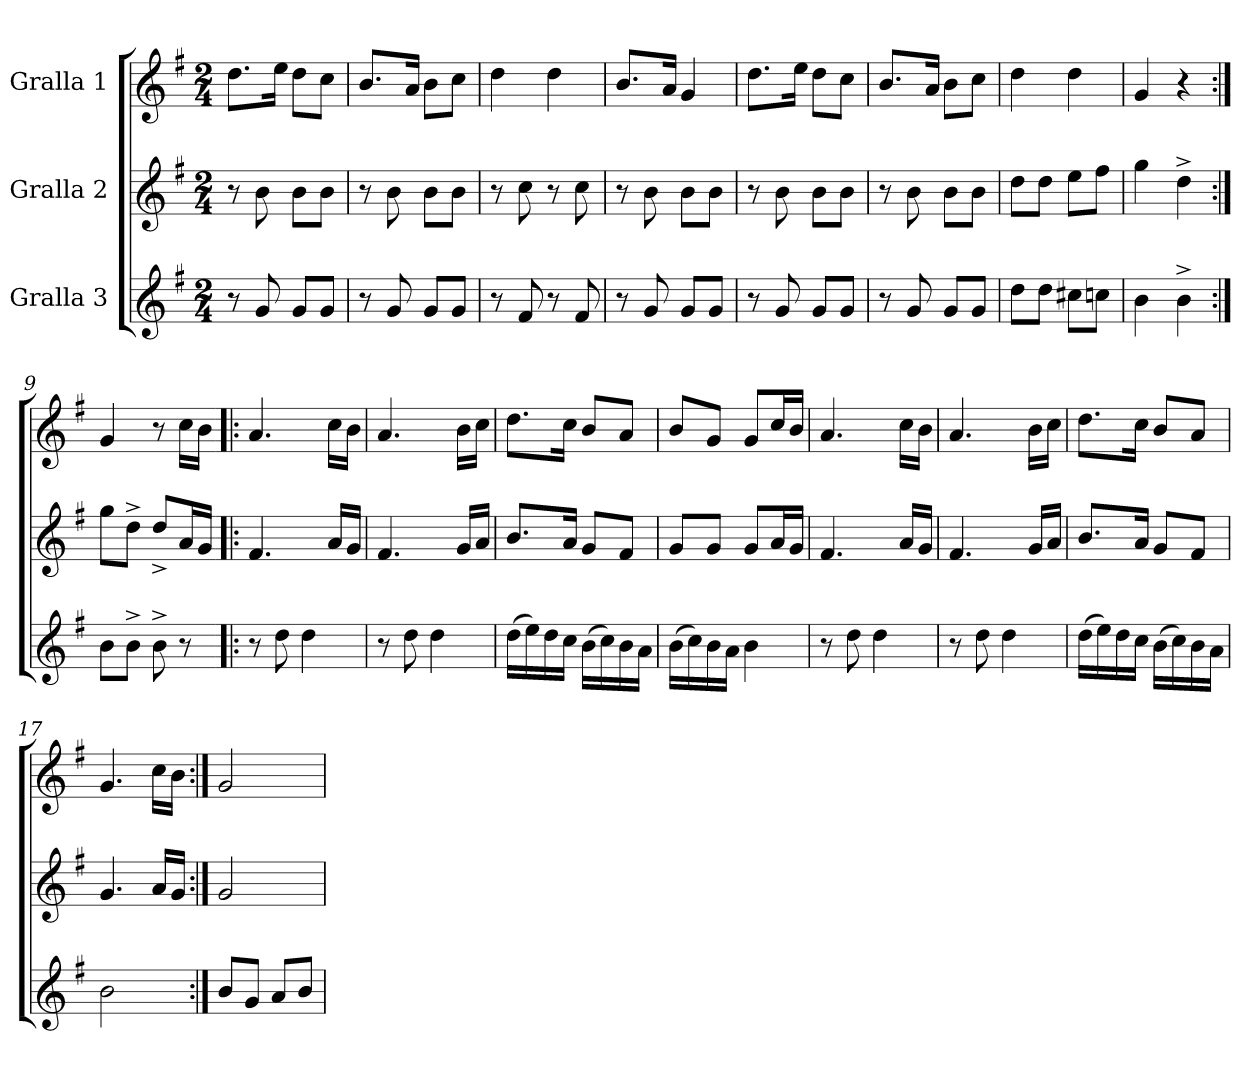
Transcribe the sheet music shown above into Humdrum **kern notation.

**kern	**kern	**kern
*part3	*part2	*part1
*staff3	*staff2	*staff1
*I"Gralla 3	*I"Gralla 2	*I"Gralla 1
*clefG2	*clefG2	*clefG2
*k[f#]	*k[f#]	*k[f#]
*G:	*G:	*G:
*M2/4	*M2/4	*M2/4
*MM120	*MM120	*MM120
=1	=1	=1
8r	8r	8.dd\L
8g/	8b\	.
.	.	16ee\Jk
8g/L	8b\L	8dd\L
8g/J	8b\J	8cc\J
=2	=2	=2
8r	8r	8.b/L
8g/	8b\	.
.	.	16a/Jk
8g/L	8b\L	8b\L
8g/J	8b\J	8cc\J
=3	=3	=3
8r	8r	4dd\
8f#/	8cc\	.
8r	8r	4dd\
8f#/	8cc\	.
=4	=4	=4
8r	8r	8.b/L
8g/	8b\	.
.	.	16a/Jk
8g/L	8b\L	4g/
8g/J	8b\J	.
=5	=5	=5
8r	8r	8.dd\L
8g/	8b\	.
.	.	16ee\Jk
8g/L	8b\L	8dd\L
8g/J	8b\J	8cc\J
=6	=6	=6
8r	8r	8.b/L
8g/	8b\	.
.	.	16a/Jk
8g/L	8b\L	8b\L
8g/J	8b\J	8cc\J
=7	=7	=7
8dd\L	8dd\L	4dd\
8dd\J	8dd\J	.
8cc#X\L	8ee\L	4dd\
8ccn\J	8ff#\J	.
=8	=8	=8
4b\	4gg\	4g/
4b^\	4dd^\	4r
=9:|!	=9:|!	=9:|!
8b\L	8gg\L	4g/
8b^\J	8dd^\J	.
8b^\	8dd^/L	8r
8r	16a/L	16cc\LL
.	16g/JJ	16b\JJ
!!LO:LB:g=z
=10!|:	=10!|:	=10!|:
8r	4.f#/	4.a/
8dd\	.	.
4dd\	.	.
.	16a/LL	16cc\LL
.	16g/JJ	16b\JJ
=11	=11	=11
8r	4.f#/	4.a/
8dd\	.	.
4dd\	.	.
.	16g/LL	16b\LL
.	16a/JJ	16cc\JJ
=12	=12	=12
(>16dd\LL	8.b/L	8.dd\L
16ee\)	.	.
16dd\	.	.
16cc\JJ	16a/Jk	16cc\Jk
(>16b\LL	8g/L	8b/L
16cc\)	.	.
16b\	8f#/J	8a/J
16a\JJ	.	.
=13	=13	=13
(>16b\LL	8g/L	8b/L
16cc\)	.	.
16b\	8g/J	8g/J
16a\JJ	.	.
4b\	8g/L	8g/L
.	16a/L	16cc/L
.	16g/JJ	16b/JJ
=14	=14	=14
8r	4.f#/	4.a/
8dd\	.	.
4dd\	.	.
.	16a/LL	16cc\LL
.	16g/JJ	16b\JJ
=15	=15	=15
8r	4.f#/	4.a/
8dd\	.	.
4dd\	.	.
.	16g/LL	16b\LL
.	16a/JJ	16cc\JJ
=16	=16	=16
(>16dd\LL	8.b/L	8.dd\L
16ee\)	.	.
16dd\	.	.
16cc\JJ	16a/Jk	16cc\Jk
(>16b\LL	8g/L	8b/L
16cc\)	.	.
16b\	8f#/J	8a/J
16a\JJ	.	.
=17	=17	=17
2b\	4.g/	4.g/
.	16a/LL	16cc\LL
.	16g/JJ	16b\JJ
!!LO:LB:g=z
=18:|!	=18:|!	=18:|!
8b/L	2g/	2g/
8g/J	.	.
8a/L	.	.
8b/J	.	.
=	=	=
*-	*-	*-
